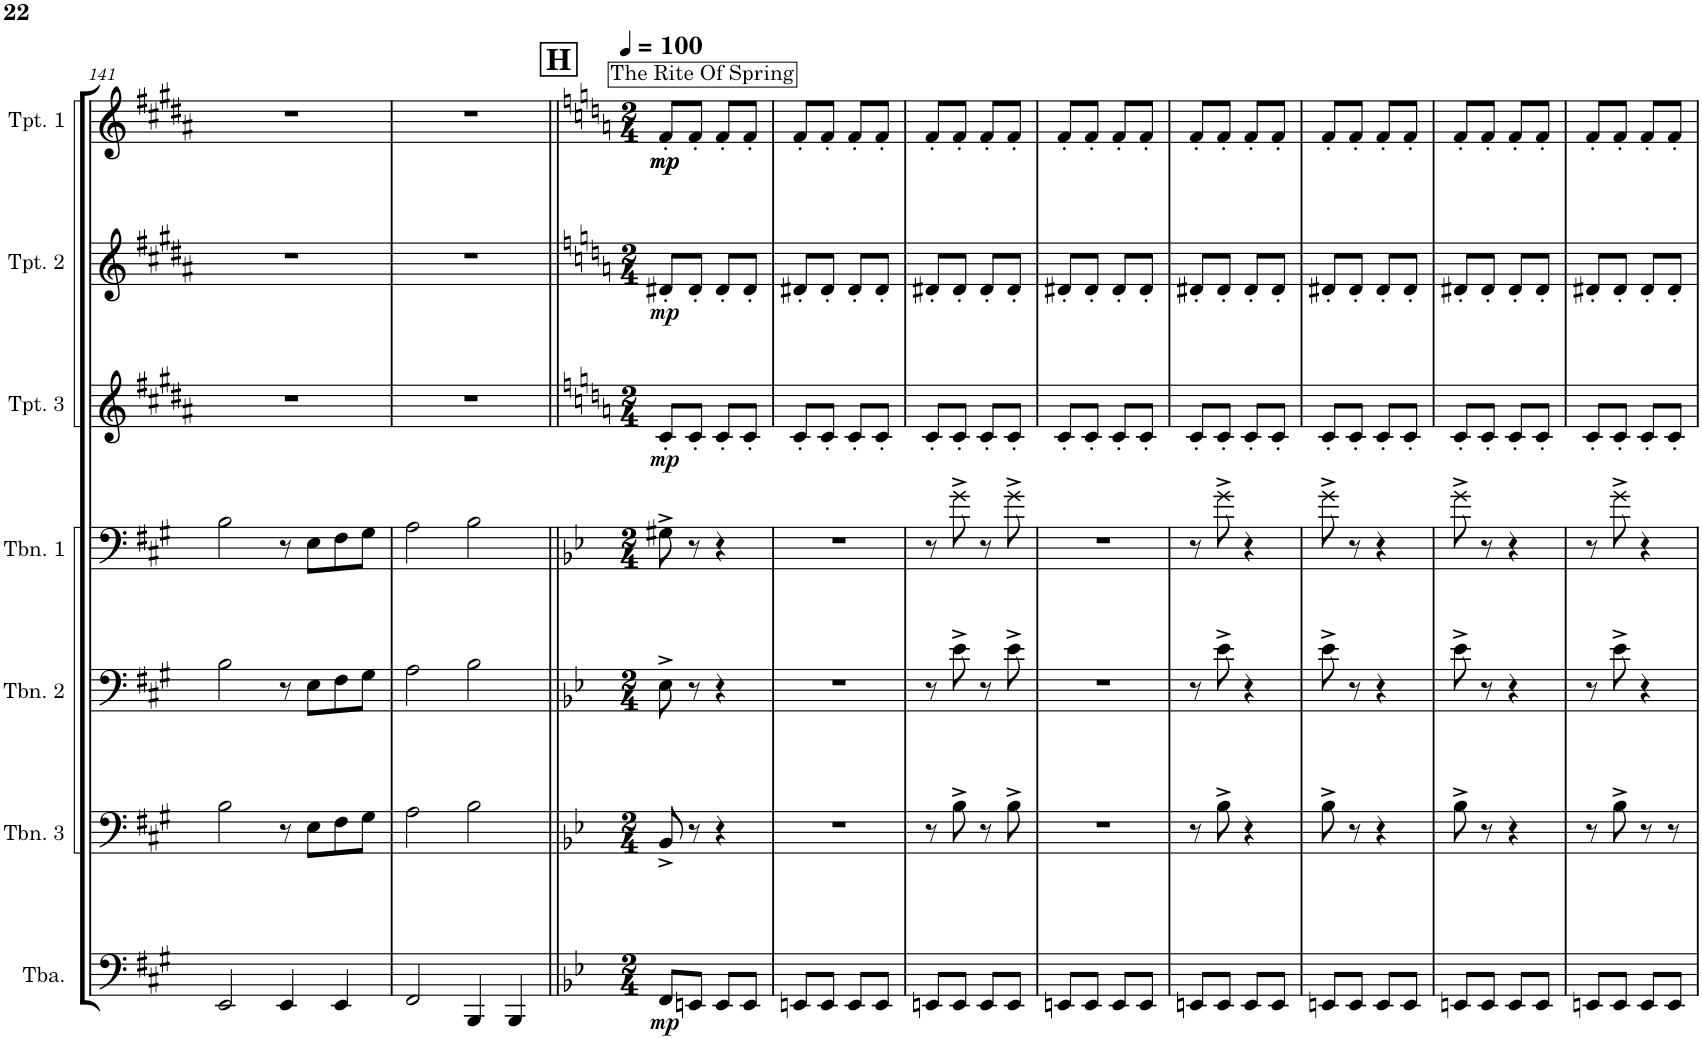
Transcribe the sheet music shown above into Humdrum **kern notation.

**kern	**dynam	**kern	**kern	**kern	**kern	**dynam	**kern	**dynam	**kern	**dynam
*part7	*part7	*part6	*part5	*part4	*part3	*part3	*part2	*part2	*part1	*part1
*staff7	*staff7	*staff6	*staff5	*staff4	*staff3	*staff3	*staff2	*staff2	*staff1	*staff1
*I"Tuba	*	*I"Trombone 3	*I"Trombone 2	*I"Trombone 1	*I"Trumpet 3	*	*I"Trumpet 2	*	*I"Trumpet 1	*
*I'Tba.	*	*I'Tbn. 3	*I'Tbn. 2	*I'Tbn. 1	*I'Tpt. 3	*	*I'Tpt. 2	*	*I'Tpt. 1	*
!!LO:PB:g=z
*clefF4	*	*clefF4	*clefF4	*clefF4	*clefG2	*	*clefG2	*	*clefG2	*
*	*	*	*	*	*Trd1c2	*	*Trd1c2	*	*Trd1c2	*
*k[f#c#g#]	*	*k[f#c#g#]	*k[f#c#g#]	*k[f#c#g#]	*k[f#c#g#d#a#]	*	*k[f#c#g#d#a#]	*	*k[f#c#g#d#a#]	*
*M4/4	*	*M4/4	*M4/4	*M4/4	*M4/4	*	*M4/4	*	*M4/4	*
=141	=141	=141	=141	=141	=141	=141	=141	=141	=141	=141
2EE/	.	2B\	2B\	2B\	1r	.	1r	.	1r	.
4EE/	.	8r	8r	8r	.	.	.	.	.	.
.	.	8E\L	8E\L	8E\L	.	.	.	.	.	.
4EE/	.	8F#\	8F#\	8F#\	.	.	.	.	.	.
.	.	8G#\J	8G#\J	8G#\J	.	.	.	.	.	.
=142	=142	=142	=142	=142	=142	=142	=142	=142	=142	=142
2FF#/	.	2A\	2A\	2A\	1r	.	1r	.	1r	.
4BBB/	.	2B\	2B\	2B\	.	.	.	.	.	.
4BBB/	.	.	.	.	.	.	.	.	.	.
=143||	=143||	=143||	=143||	=143||	=143||	=143||	=143||	=143||	=143||	=143||
!!LO:REH:place=s1:a:B:cj:fs=14:t=H
*k[b-e-]	*	*k[b-e-]	*k[b-e-]	*k[b-e-]	*k[]	*	*k[]	*	*k[]	*
*M2/4	*	*M2/4	*M2/4	*M2/4	*M2/4	*	*M2/4	*	*M2/4	*
*	*	*	*	*	*	*	*	*	*MM100	*
!	!	!	!	!	!	!	!	!	!LO:TX:a:t=The Rite Of Spring	!
!	!LO:DY:b	!	!	!	!	!LO:DY:b	!	!LO:DY:b	!	!LO:DY:b
!	!	!	!	!	!	!	!	!	!	!LO:DY:n=1:b
8FF/L	mp	8BB-^/	8E-^\	8G#X^\	8c'/L	mp	8d#X'/L	mp	8f'/L	mp mp
8EEn/J	.	8r	8r	8r	8c'/J	.	8d#'/J	.	8f'/J	.
8EE/L	.	4r	4r	4r	8c'/L	.	8d#'/L	.	8f'/L	.
8EE/J	.	.	.	.	8c'/J	.	8d#'/J	.	8f'/J	.
=144	=144	=144	=144	=144	=144	=144	=144	=144	=144	=144
8EEn/L	.	2r	2r	2r	8c'/L	.	8d#X'/L	.	8f'/L	.
8EE/J	.	.	.	.	8c'/J	.	8d#'/J	.	8f'/J	.
8EE/L	.	.	.	.	8c'/L	.	8d#'/L	.	8f'/L	.
8EE/J	.	.	.	.	8c'/J	.	8d#'/J	.	8f'/J	.
=145	=145	=145	=145	=145	=145	=145	=145	=145	=145	=145
8EEn/L	.	8r	8r	8r	8c'/L	.	8d#X'/L	.	8f'/L	.
8EE/J	.	8B-^\	8e-^\	8g^\	8c'/J	.	8d#'/J	.	8f'/J	.
8EE/L	.	8r	8r	8r	8c'/L	.	8d#'/L	.	8f'/L	.
8EE/J	.	8B-^\	8e-^\	8g^\	8c'/J	.	8d#'/J	.	8f'/J	.
=146	=146	=146	=146	=146	=146	=146	=146	=146	=146	=146
8EEn/L	.	2r	2r	2r	8c'/L	.	8d#X'/L	.	8f'/L	.
8EE/J	.	.	.	.	8c'/J	.	8d#'/J	.	8f'/J	.
8EE/L	.	.	.	.	8c'/L	.	8d#'/L	.	8f'/L	.
8EE/J	.	.	.	.	8c'/J	.	8d#'/J	.	8f'/J	.
=147	=147	=147	=147	=147	=147	=147	=147	=147	=147	=147
8EEn/L	.	8r	8r	8r	8c'/L	.	8d#X'/L	.	8f'/L	.
8EE/J	.	8B-^\	8e-^\	8g^\	8c'/J	.	8d#'/J	.	8f'/J	.
8EE/L	.	4r	4r	4r	8c'/L	.	8d#'/L	.	8f'/L	.
8EE/J	.	.	.	.	8c'/J	.	8d#'/J	.	8f'/J	.
=148	=148	=148	=148	=148	=148	=148	=148	=148	=148	=148
8EEn/L	.	8B-^\	8e-^\	8g^\	8c'/L	.	8d#X'/L	.	8f'/L	.
8EE/J	.	8r	8r	8r	8c'/J	.	8d#'/J	.	8f'/J	.
8EE/L	.	4r	4r	4r	8c'/L	.	8d#'/L	.	8f'/L	.
8EE/J	.	.	.	.	8c'/J	.	8d#'/J	.	8f'/J	.
=149	=149	=149	=149	=149	=149	=149	=149	=149	=149	=149
8EEn/L	.	8B-^\	8e-^\	8g^\	8c'/L	.	8d#X'/L	.	8f'/L	.
8EE/J	.	8r	8r	8r	8c'/J	.	8d#'/J	.	8f'/J	.
8EE/L	.	4r	4r	4r	8c'/L	.	8d#'/L	.	8f'/L	.
8EE/J	.	.	.	.	8c'/J	.	8d#'/J	.	8f'/J	.
=150	=150	=150	=150	=150	=150	=150	=150	=150	=150	=150
8EEn/L	.	8r	8r	8r	8c'/L	.	8d#X'/L	.	8f'/L	.
8EE/J	.	8B-^\	8e-^\	8g^\	8c'/J	.	8d#'/J	.	8f'/J	.
8EE/L	.	8r	4r	4r	8c'/L	.	8d#'/L	.	8f'/L	.
8EE/J	.	8r	.	.	8c'/J	.	8d#'/J	.	8f'/J	.
=	=	=	=	=	=	=	=	=	=	=
*-	*-	*-	*-	*-	*-	*-	*-	*-	*-	*-
